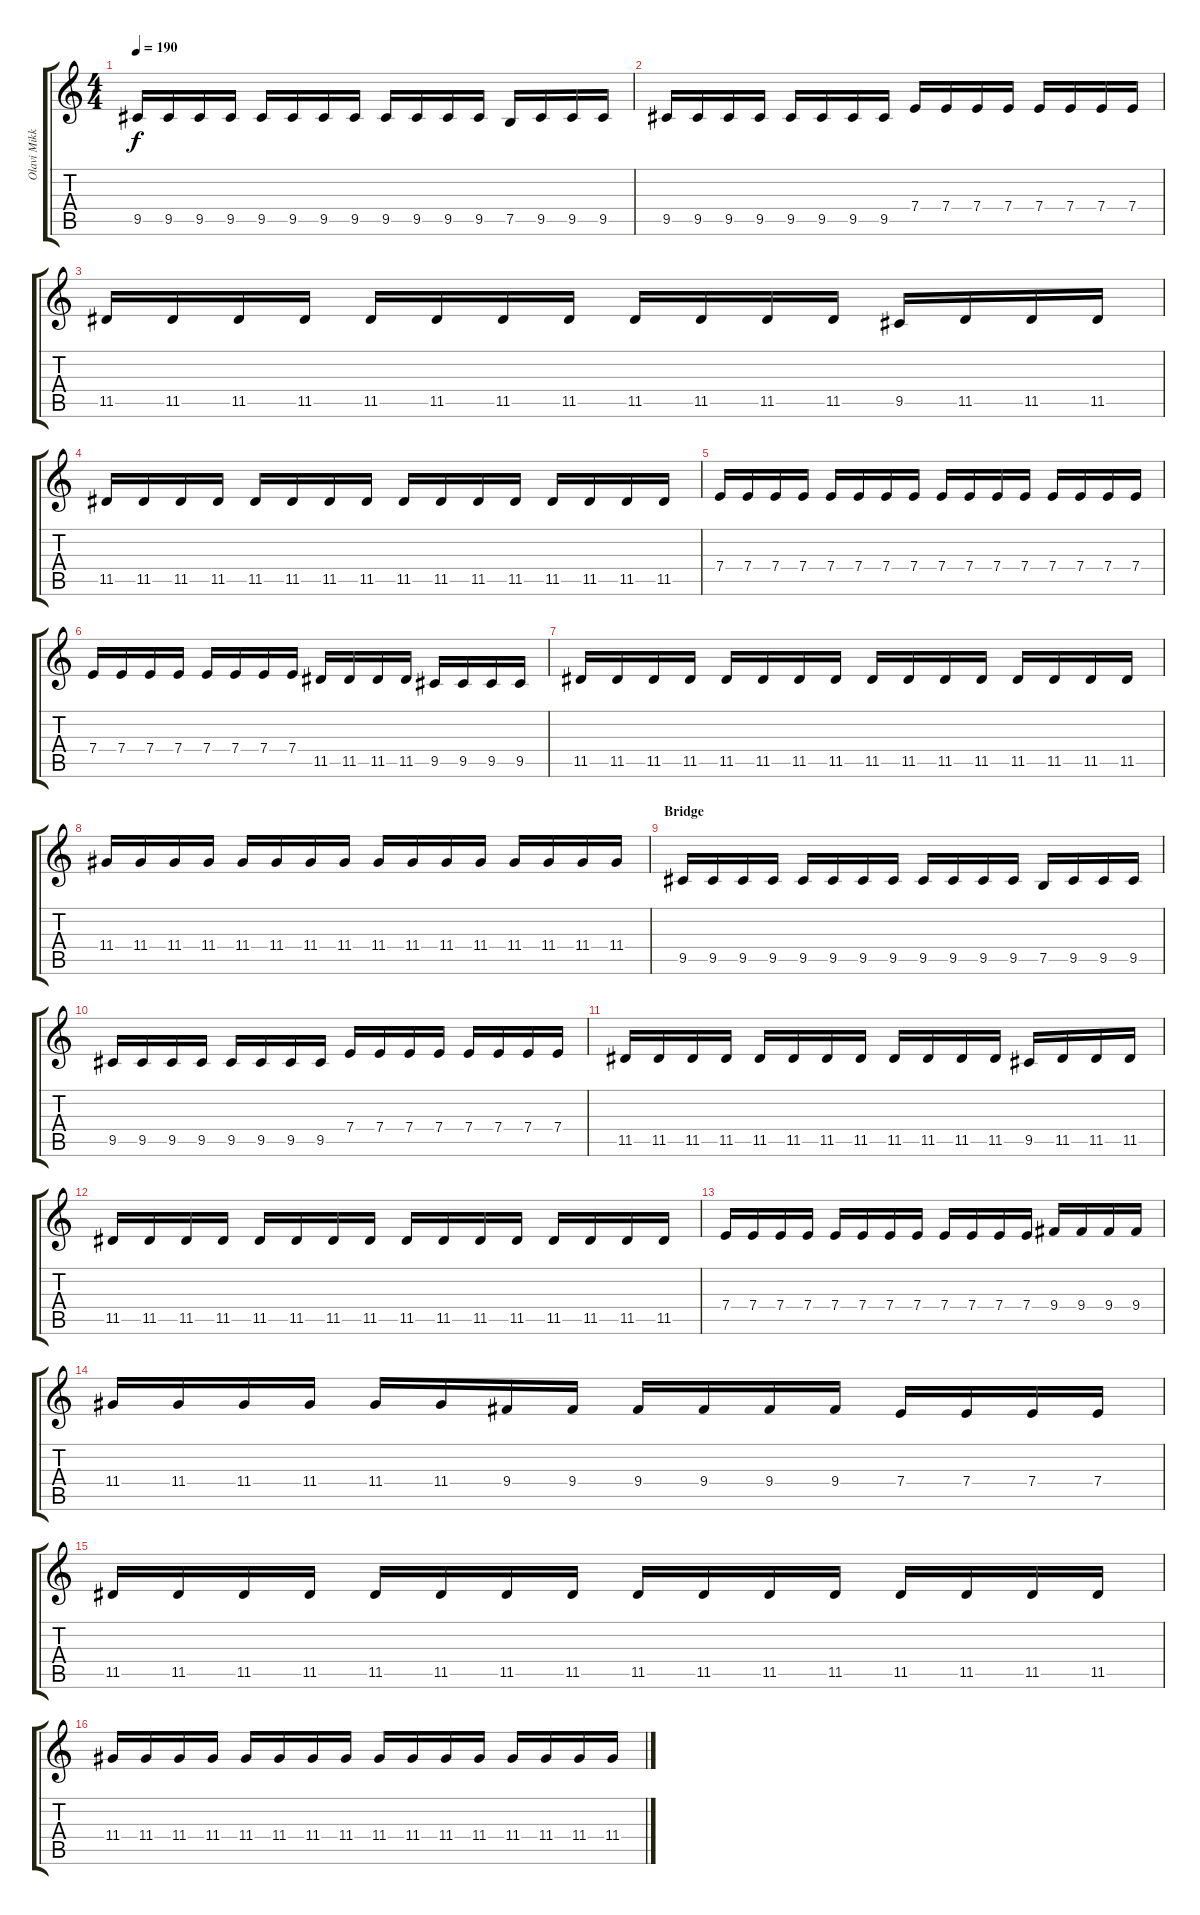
\track ("Olavi Mikkonen" "Olavi Mikk") {instrument distortionguitar}
\staff {score tabs}
\tuning (B3 Gb3 D3 A2 E2 B1) {hide}
\ts (4 4)
\section ("" "")
\tempo 190
\clef g2
\ks c
9.5.16{dy f} 9.5.16 9.5.16 9.5.16 9.5.16 9.5.16 9.5.16 9.5.16 9.5.16 9.5.16 9.5.16 9.5.16 7.5.16 9.5.16 9.5.16 9.5.16 |
9.5.16 9.5.16 9.5.16 9.5.16 9.5.16 9.5.16 9.5.16 9.5.16 7.4.16 7.4.16 7.4.16 7.4.16 7.4.16 7.4.16 7.4.16 7.4.16 |
11.5.16 11.5.16 11.5.16 11.5.16 11.5.16 11.5.16 11.5.16 11.5.16 11.5.16 11.5.16 11.5.16 11.5.16 9.5.16 11.5.16 11.5.16 11.5.16 |
11.5.16 11.5.16 11.5.16 11.5.16 11.5.16 11.5.16 11.5.16 11.5.16 11.5.16 11.5.16 11.5.16 11.5.16 11.5.16 11.5.16 11.5.16 11.5.16 |
7.4.16 7.4.16 7.4.16 7.4.16 7.4.16 7.4.16 7.4.16 7.4.16 7.4.16 7.4.16 7.4.16 7.4.16 7.4.16 7.4.16 7.4.16 7.4.16 |
7.4.16 7.4.16 7.4.16 7.4.16 7.4.16 7.4.16 7.4.16 7.4.16 11.5.16 11.5.16 11.5.16 11.5.16 9.5.16 9.5.16 9.5.16 9.5.16 |
11.5.16 11.5.16 11.5.16 11.5.16 11.5.16 11.5.16 11.5.16 11.5.16 11.5.16 11.5.16 11.5.16 11.5.16 11.5.16 11.5.16 11.5.16 11.5.16 |
11.4.16 11.4.16 11.4.16 11.4.16 11.4.16 11.4.16 11.4.16 11.4.16 11.4.16 11.4.16 11.4.16 11.4.16 11.4.16 11.4.16 11.4.16 11.4.16 |
\section ("" "Bridge")
9.5.16 9.5.16 9.5.16 9.5.16 9.5.16 9.5.16 9.5.16 9.5.16 9.5.16 9.5.16 9.5.16 9.5.16 7.5.16 9.5.16 9.5.16 9.5.16 |
9.5.16 9.5.16 9.5.16 9.5.16 9.5.16 9.5.16 9.5.16 9.5.16 7.4.16 7.4.16 7.4.16 7.4.16 7.4.16 7.4.16 7.4.16 7.4.16 |
11.5.16 11.5.16 11.5.16 11.5.16 11.5.16 11.5.16 11.5.16 11.5.16 11.5.16 11.5.16 11.5.16 11.5.16 9.5.16 11.5.16 11.5.16 11.5.16 |
11.5.16 11.5.16 11.5.16 11.5.16 11.5.16 11.5.16 11.5.16 11.5.16 11.5.16 11.5.16 11.5.16 11.5.16 11.5.16 11.5.16 11.5.16 11.5.16 |
7.4.16 7.4.16 7.4.16 7.4.16 7.4.16 7.4.16 7.4.16 7.4.16 7.4.16 7.4.16 7.4.16 7.4.16 9.4.16 9.4.16 9.4.16 9.4.16 |
11.4.16 11.4.16 11.4.16 11.4.16 11.4.16 11.4.16 9.4.16 9.4.16 9.4.16 9.4.16 9.4.16 9.4.16 7.4.16 7.4.16 7.4.16 7.4.16 |
11.5.16 11.5.16 11.5.16 11.5.16 11.5.16 11.5.16 11.5.16 11.5.16 11.5.16 11.5.16 11.5.16 11.5.16 11.5.16 11.5.16 11.5.16 11.5.16 |
11.4.16 11.4.16 11.4.16 11.4.16 11.4.16 11.4.16 11.4.16 11.4.16 11.4.16 11.4.16 11.4.16 11.4.16 11.4.16 11.4.16 11.4.16 11.4.16
